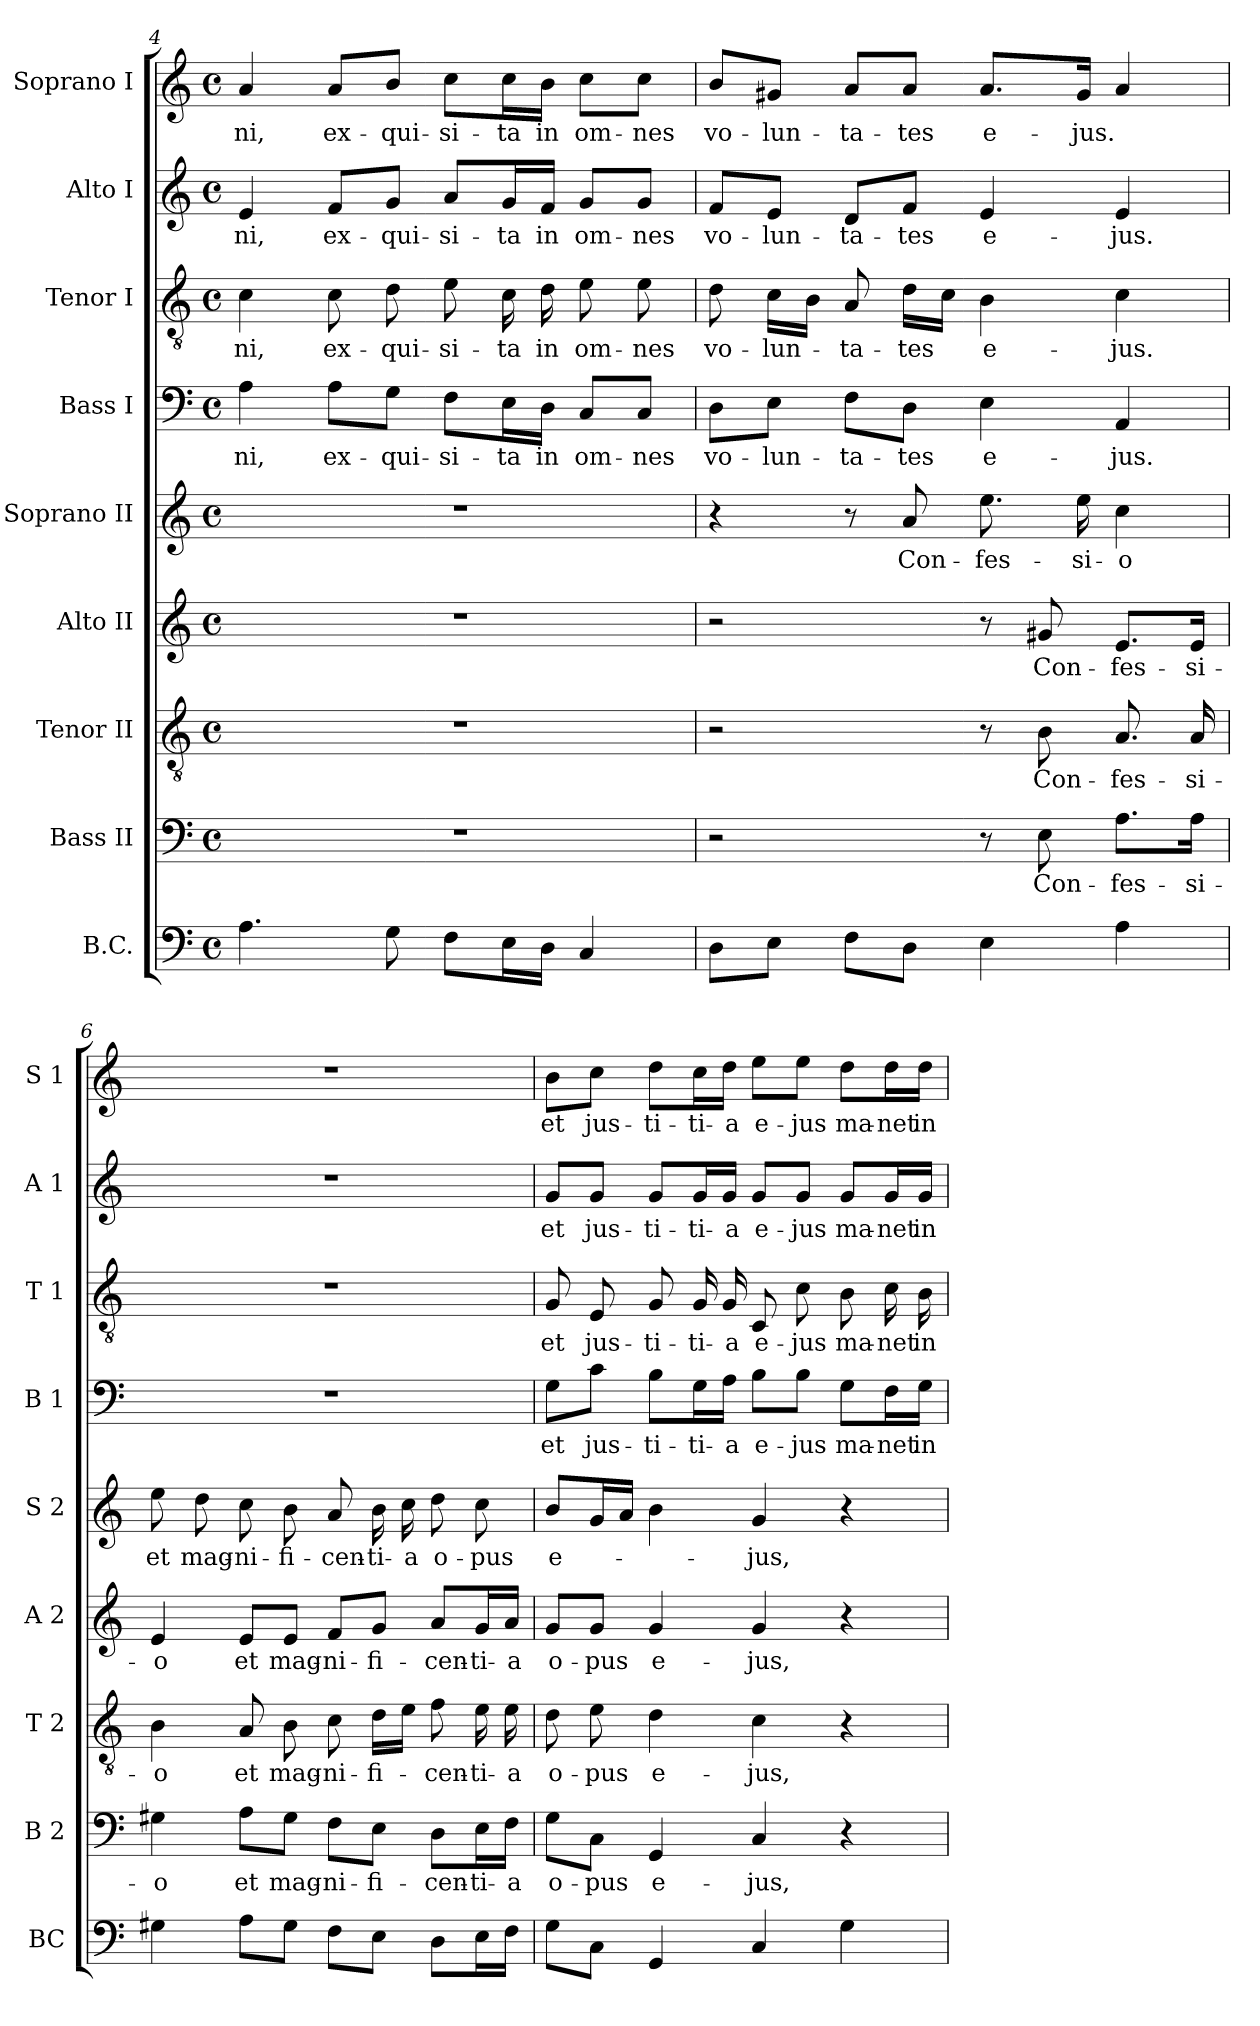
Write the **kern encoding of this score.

**kern	**kern	**text	**kern	**text	**kern	**text	**kern	**text	**kern	**text	**kern	**text	**kern	**text	**kern	**text
*part9	*part8	*part8	*part7	*part7	*part6	*part6	*part5	*part5	*part4	*part4	*part3	*part3	*part2	*part2	*part1	*part1
*staff9	*staff8	*staff8	*staff7	*staff7	*staff6	*staff6	*staff5	*staff5	*staff4	*staff4	*staff3	*staff3	*staff2	*staff2	*staff1	*staff1
*I"B.C.	*I"Bass II	*	*I"Tenor II	*	*I"Alto II	*	*I"Soprano II	*	*I"Bass I	*	*I"Tenor I	*	*I"Alto I	*	*I"Soprano I	*
*I'BC	*I'B 2	*	*I'T 2	*	*I'A 2	*	*I'S 2	*	*I'B 1	*	*I'T 1	*	*I'A 1	*	*I'S 1	*
*clefF4	*clefF4	*	*clefGv2	*	*clefG2	*	*clefG2	*	*clefF4	*	*clefGv2	*	*clefG2	*	*clefG2	*
*k[]	*k[]	*	*k[]	*	*k[]	*	*k[]	*	*k[]	*	*k[]	*	*k[]	*	*k[]	*
*C:	*C:	*	*C:	*	*C:	*	*C:	*	*C:	*	*C:	*	*C:	*	*C:	*
*M4/4	*M4/4	*	*M4/4	*	*M4/4	*	*M4/4	*	*M4/4	*	*M4/4	*	*M4/4	*	*M4/4	*
*met(c)	*met(c)	*	*met(c)	*	*met(c)	*	*met(c)	*	*met(c)	*	*met(c)	*	*met(c)	*	*met(c)	*
=4	=4	=4	=4	=4	=4	=4	=4	=4	=4	=4	=4	=4	=4	=4	=4	=4
!	!	!	!	!	!	!	!	!	!	!LO:LY:b	!	!LO:LY:b	!	!LO:LY:b	!	!LO:LY:b
4.A\	1r	.	1r	.	1r	.	1r	.	4A\	-ni,	4c\	-ni,	4e/	-ni,	4a/	-ni,
!	!	!	!	!	!	!	!	!	!	!LO:LY:b	!	!LO:LY:b	!	!LO:LY:b	!	!LO:LY:b
.	.	.	.	.	.	.	.	.	8A\L	ex-	8c\	ex-	8f/L	ex-	8a/L	ex-
!	!	!	!	!	!	!	!	!	!	!LO:LY:b	!	!LO:LY:b	!	!LO:LY:b	!	!LO:LY:b
8G\	.	.	.	.	.	.	.	.	8G\J	-qui-	8d\	-qui-	8g/J	-qui-	8b/J	-qui-
!	!	!	!	!	!	!	!	!	!	!LO:LY:b	!	!LO:LY:b	!	!LO:LY:b	!	!LO:LY:b
8F\L	.	.	.	.	.	.	.	.	8F\L	-si-	8e\	-si-	8a/L	-si-	8cc\L	-si-
!	!	!	!	!	!	!	!	!	!	!LO:LY:b	!	!LO:LY:b	!	!LO:LY:b	!	!LO:LY:b
16E\L	.	.	.	.	.	.	.	.	16E\L	-ta	16c\	-ta	16g/L	-ta	16cc\L	-ta
!	!	!	!	!	!	!	!	!	!	!LO:LY:b	!	!LO:LY:b	!	!LO:LY:b	!	!LO:LY:b
16D\JJ	.	.	.	.	.	.	.	.	16D\JJ	in	16d\	in	16f/JJ	in	16b\JJ	in
!	!	!	!	!	!	!	!	!	!	!LO:LY:b	!	!LO:LY:b	!	!LO:LY:b	!	!LO:LY:b
4C/	.	.	.	.	.	.	.	.	8C/L	om-	8e\	om-	8g/L	om-	8cc\L	om-
!	!	!	!	!	!	!	!	!	!	!LO:LY:b	!	!LO:LY:b	!	!LO:LY:b	!	!LO:LY:b
.	.	.	.	.	.	.	.	.	8C/J	-nes	8e\	-nes	8g/J	-nes	8cc\J	-nes
=5	=5	=5	=5	=5	=5	=5	=5	=5	=5	=5	=5	=5	=5	=5	=5	=5
!	!	!	!	!	!	!	!	!	!	!LO:LY:b	!	!LO:LY:b	!	!LO:LY:b	!	!LO:LY:b
8D\L	2r	.	2r	.	2r	.	4r	.	8D\L	vo-	8d\	vo-	8f/L	vo-	8b/L	vo-
!	!	!	!	!	!	!	!	!	!	!LO:LY:b	!	!LO:LY:b	!	!LO:LY:b	!	!LO:LY:b
8E\J	.	.	.	.	.	.	.	.	8E\J	-lun-	16c\LL	-lun-	8e/J	-lun-	8g#X/J	-lun-
.	.	.	.	.	.	.	.	.	.	.	16B\JJ	.	.	.	.	.
!	!	!	!	!	!	!	!	!	!	!LO:LY:b	!	!LO:LY:b	!	!LO:LY:b	!	!LO:LY:b
8F\L	.	.	.	.	.	.	8r	.	8F\L	-ta-	8A/	-ta-	8d/L	-ta-	8a/L	-ta-
!	!	!	!	!	!	!	!	!LO:LY:b	!	!LO:LY:b	!	!LO:LY:b	!	!LO:LY:b	!	!LO:LY:b
8D\J	.	.	.	.	.	.	8a/	Con-	8D\J	-tes	16d\LL	-tes	8f/J	-tes	8a/J	-tes
.	.	.	.	.	.	.	.	.	.	.	16c\JJ	.	.	.	.	.
!	!	!	!	!	!	!	!	!LO:LY:b	!	!LO:LY:b	!	!LO:LY:b	!	!LO:LY:b	!	!LO:LY:b
4E\	8r	.	8r	.	8r	.	8.ee\	-fes-	4E\	e-	4B\	e-	4e/	e-	8.a/L	e-
!	!	!LO:LY:b	!	!LO:LY:b	!	!LO:LY:b	!	!	!	!	!	!	!	!	!	!
.	8E\	Con-	8B\	Con-	8g#X/	Con-	.	.	.	.	.	.	.	.	.	.
!	!	!	!	!	!	!	!	!LO:LY:b	!	!	!	!	!	!	!	!LO:LY:b
.	.	.	.	.	.	.	16ee\	-si-	.	.	.	.	.	.	16g#/Jk	-jus.
!	!	!LO:LY:b	!	!LO:LY:b	!	!LO:LY:b	!	!LO:LY:b	!	!LO:LY:b	!	!LO:LY:b	!	!LO:LY:b	!	!
4A\	8.A\L	-fes-	8.A/	-fes-	8.e/L	-fes-	4cc\	-o	4AA/	-jus.	4c\	-jus.	4e/	-jus.	4a/	.
!	!	!LO:LY:b	!	!LO:LY:b	!	!LO:LY:b	!	!	!	!	!	!	!	!	!	!
.	16A\Jk	-si-	16A/	-si-	16e/Jk	-si-	.	.	.	.	.	.	.	.	.	.
!!LO:PB:g=z
=6	=6	=6	=6	=6	=6	=6	=6	=6	=6	=6	=6	=6	=6	=6	=6	=6
!	!	!LO:LY:b	!	!LO:LY:b	!	!LO:LY:b	!	!LO:LY:b	!	!	!	!	!	!	!	!
4G#X\	4G#X\	-o	4B\	-o	4e/	-o	8ee\	et	1r	.	1r	.	1r	.	1r	.
!	!	!	!	!	!	!	!	!LO:LY:b	!	!	!	!	!	!	!	!
.	.	.	.	.	.	.	8dd\	mag-	.	.	.	.	.	.	.	.
!	!	!LO:LY:b	!	!LO:LY:b	!	!LO:LY:b	!	!LO:LY:b	!	!	!	!	!	!	!	!
8A\L	8A\L	et	8A/	et	8e/L	et	8cc\	-ni-	.	.	.	.	.	.	.	.
!	!	!LO:LY:b	!	!LO:LY:b	!	!LO:LY:b	!	!LO:LY:b	!	!	!	!	!	!	!	!
8G#\J	8G#\J	mag-	8B\	mag-	8e/J	mag-	8b\	-fi-	.	.	.	.	.	.	.	.
!	!	!LO:LY:b	!	!LO:LY:b	!	!LO:LY:b	!	!LO:LY:b	!	!	!	!	!	!	!	!
8F\L	8F\L	-ni-	8c\	-ni-	8f/L	-ni-	8a/	-cen-	.	.	.	.	.	.	.	.
!	!	!LO:LY:b	!	!LO:LY:b	!	!LO:LY:b	!	!LO:LY:b	!	!	!	!	!	!	!	!
8E\J	8E\J	-fi-	16d\LL	-fi-	8g/J	-fi-	16b\	-ti-	.	.	.	.	.	.	.	.
!	!	!	!	!	!	!	!	!LO:LY:b	!	!	!	!	!	!	!	!
.	.	.	16e\JJ	.	.	.	16cc\	-a	.	.	.	.	.	.	.	.
!	!	!LO:LY:b	!	!LO:LY:b	!	!LO:LY:b	!	!LO:LY:b	!	!	!	!	!	!	!	!
8D\L	8D\L	-cen-	8f\	-cen-	8a/L	-cen-	8dd\	o-	.	.	.	.	.	.	.	.
!	!	!LO:LY:b	!	!LO:LY:b	!	!LO:LY:b	!	!LO:LY:b	!	!	!	!	!	!	!	!
16E\L	16E\L	-ti-	16e\	-ti-	16g/L	-ti-	8cc\	-pus	.	.	.	.	.	.	.	.
!	!	!LO:LY:b	!	!LO:LY:b	!	!LO:LY:b	!	!	!	!	!	!	!	!	!	!
16F\JJ	16F\JJ	-a	16e\	-a	16a/JJ	-a	.	.	.	.	.	.	.	.	.	.
=7	=7	=7	=7	=7	=7	=7	=7	=7	=7	=7	=7	=7	=7	=7	=7	=7
!	!	!LO:LY:b	!	!LO:LY:b	!	!LO:LY:b	!	!LO:LY:b	!	!LO:LY:b	!	!LO:LY:b	!	!LO:LY:b	!	!LO:LY:b
8G\L	8G\L	o-	8d\	o-	8g/L	o-	8b/L	e-	8G\L	et	8G/	et	8g/L	et	8b\L	et
!	!	!LO:LY:b	!	!LO:LY:b	!	!LO:LY:b	!	!	!	!LO:LY:b	!	!LO:LY:b	!	!LO:LY:b	!	!LO:LY:b
8C\J	8C\J	-pus	8e\	-pus	8g/J	-pus	16g/L	.	8c\J	jus-	8E/	jus-	8g/J	jus-	8cc\J	jus-
.	.	.	.	.	.	.	16a/JJ	.	.	.	.	.	.	.	.	.
!	!	!LO:LY:b	!	!LO:LY:b	!	!LO:LY:b	!	!	!	!LO:LY:b	!	!LO:LY:b	!	!LO:LY:b	!	!LO:LY:b
4GG/	4GG/	e-	4d\	e-	4g/	e-	4b\	.	8B\L	-ti-	8G/	-ti-	8g/L	-ti-	8dd\L	-ti-
!	!	!	!	!	!	!	!	!	!	!LO:LY:b	!	!LO:LY:b	!	!LO:LY:b	!	!LO:LY:b
.	.	.	.	.	.	.	.	.	16G\L	-ti-	16G/	-ti-	16g/L	-ti-	16cc\L	-ti-
!	!	!	!	!	!	!	!	!	!	!LO:LY:b	!	!LO:LY:b	!	!LO:LY:b	!	!LO:LY:b
.	.	.	.	.	.	.	.	.	16A\JJ	-a	16G/	-a	16g/JJ	-a	16dd\JJ	-a
!	!	!LO:LY:b	!	!LO:LY:b	!	!LO:LY:b	!	!LO:LY:b	!	!LO:LY:b	!	!LO:LY:b	!	!LO:LY:b	!	!LO:LY:b
4C/	4C/	-jus,	4c\	-jus,	4g/	-jus,	4g/	-jus,	8B\L	e-	8C/	e-	8g/L	e-	8ee\L	e-
!	!	!	!	!	!	!	!	!	!	!LO:LY:b	!	!LO:LY:b	!	!LO:LY:b	!	!LO:LY:b
.	.	.	.	.	.	.	.	.	8B\J	-jus	8c\	-jus	8g/J	-jus	8ee\J	-jus
!	!	!	!	!	!	!	!	!	!	!LO:LY:b	!	!LO:LY:b	!	!LO:LY:b	!	!LO:LY:b
4G\	4r	.	4r	.	4r	.	4r	.	8G\L	ma-	8B\	ma-	8g/L	ma-	8dd\L	ma-
!	!	!	!	!	!	!	!	!	!	!LO:LY:b	!	!LO:LY:b	!	!LO:LY:b	!	!LO:LY:b
.	.	.	.	.	.	.	.	.	16F\L	-net	16c\	-net	16g/L	-net	16dd\L	-net
!	!	!	!	!	!	!	!	!	!	!LO:LY:b	!	!LO:LY:b	!	!LO:LY:b	!	!LO:LY:b
.	.	.	.	.	.	.	.	.	16G\JJ	in	16B\	in	16g/JJ	in	16dd\JJ	in
=	=	=	=	=	=	=	=	=	=	=	=	=	=	=	=	=
*-	*-	*-	*-	*-	*-	*-	*-	*-	*-	*-	*-	*-	*-	*-	*-	*-
